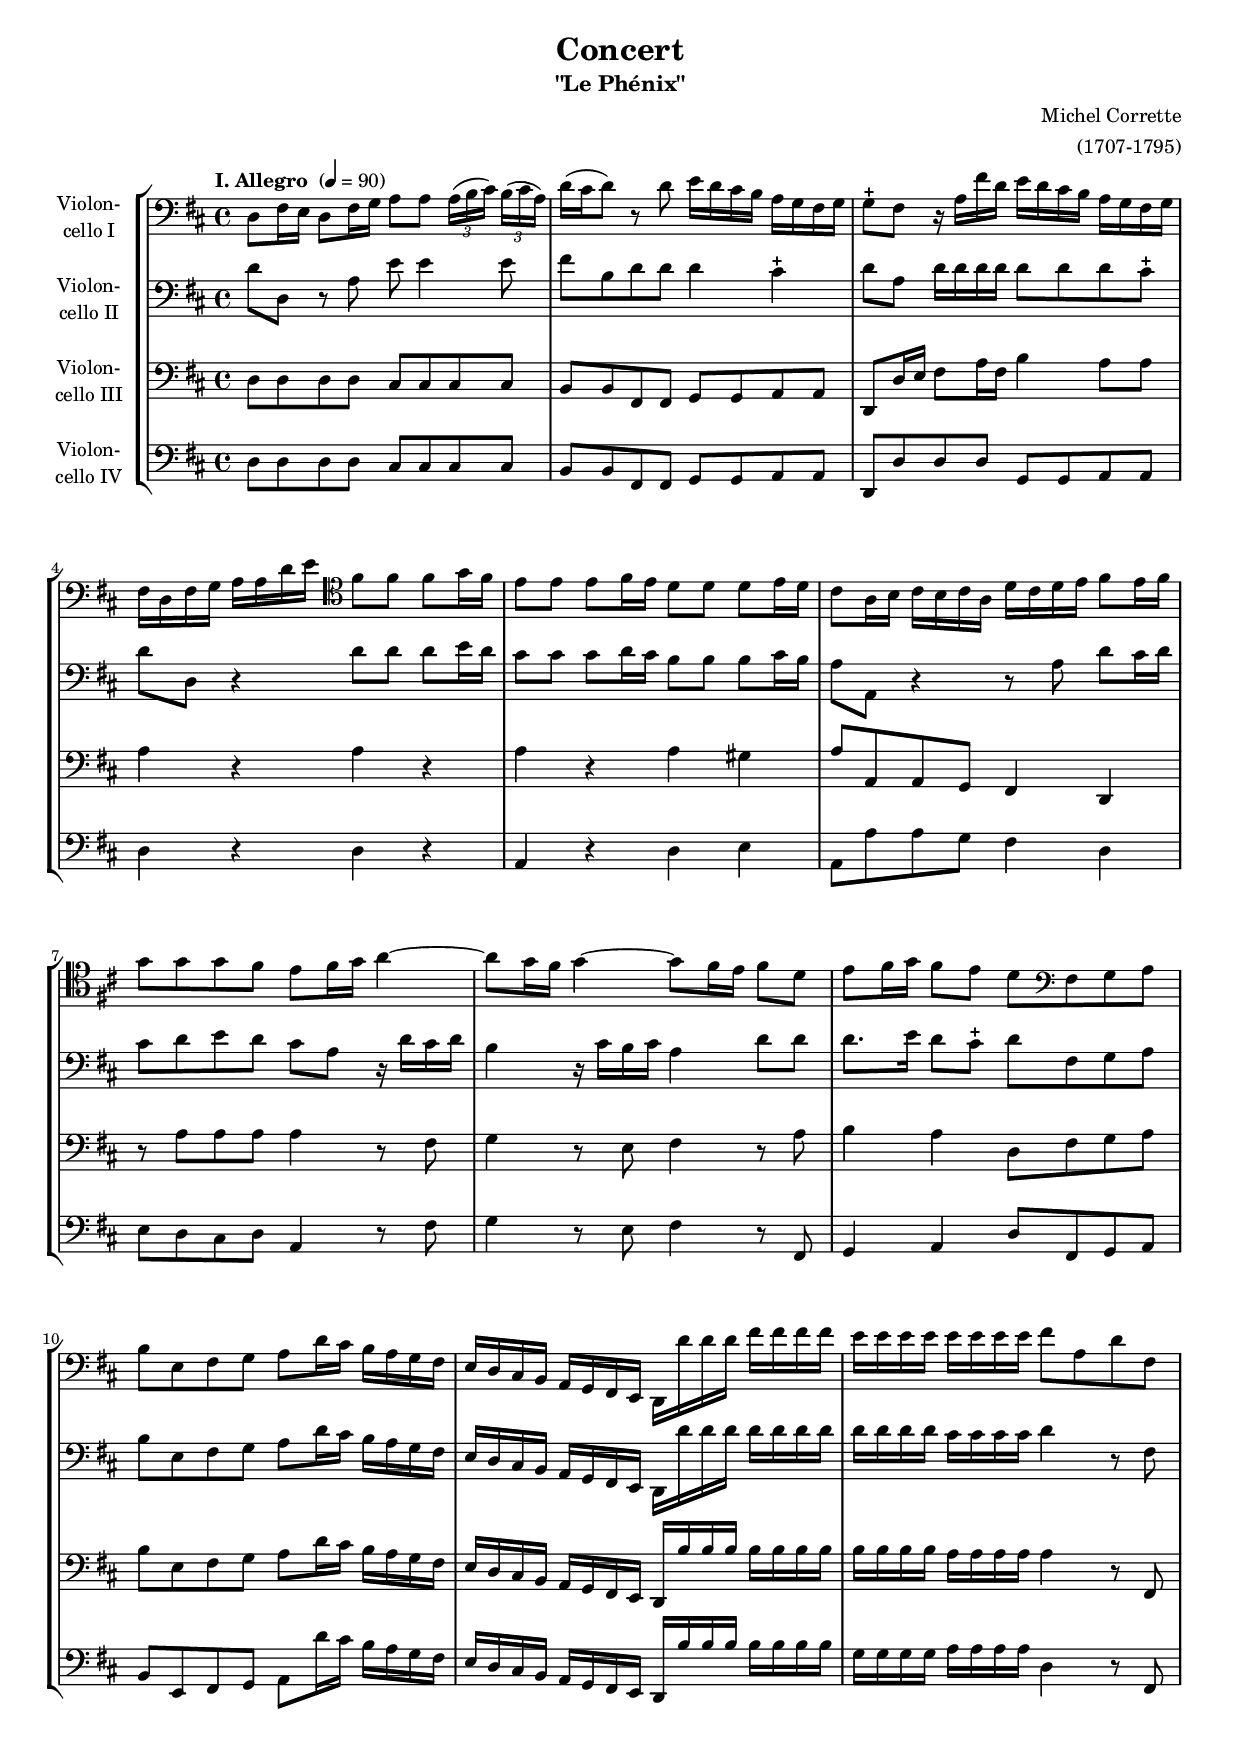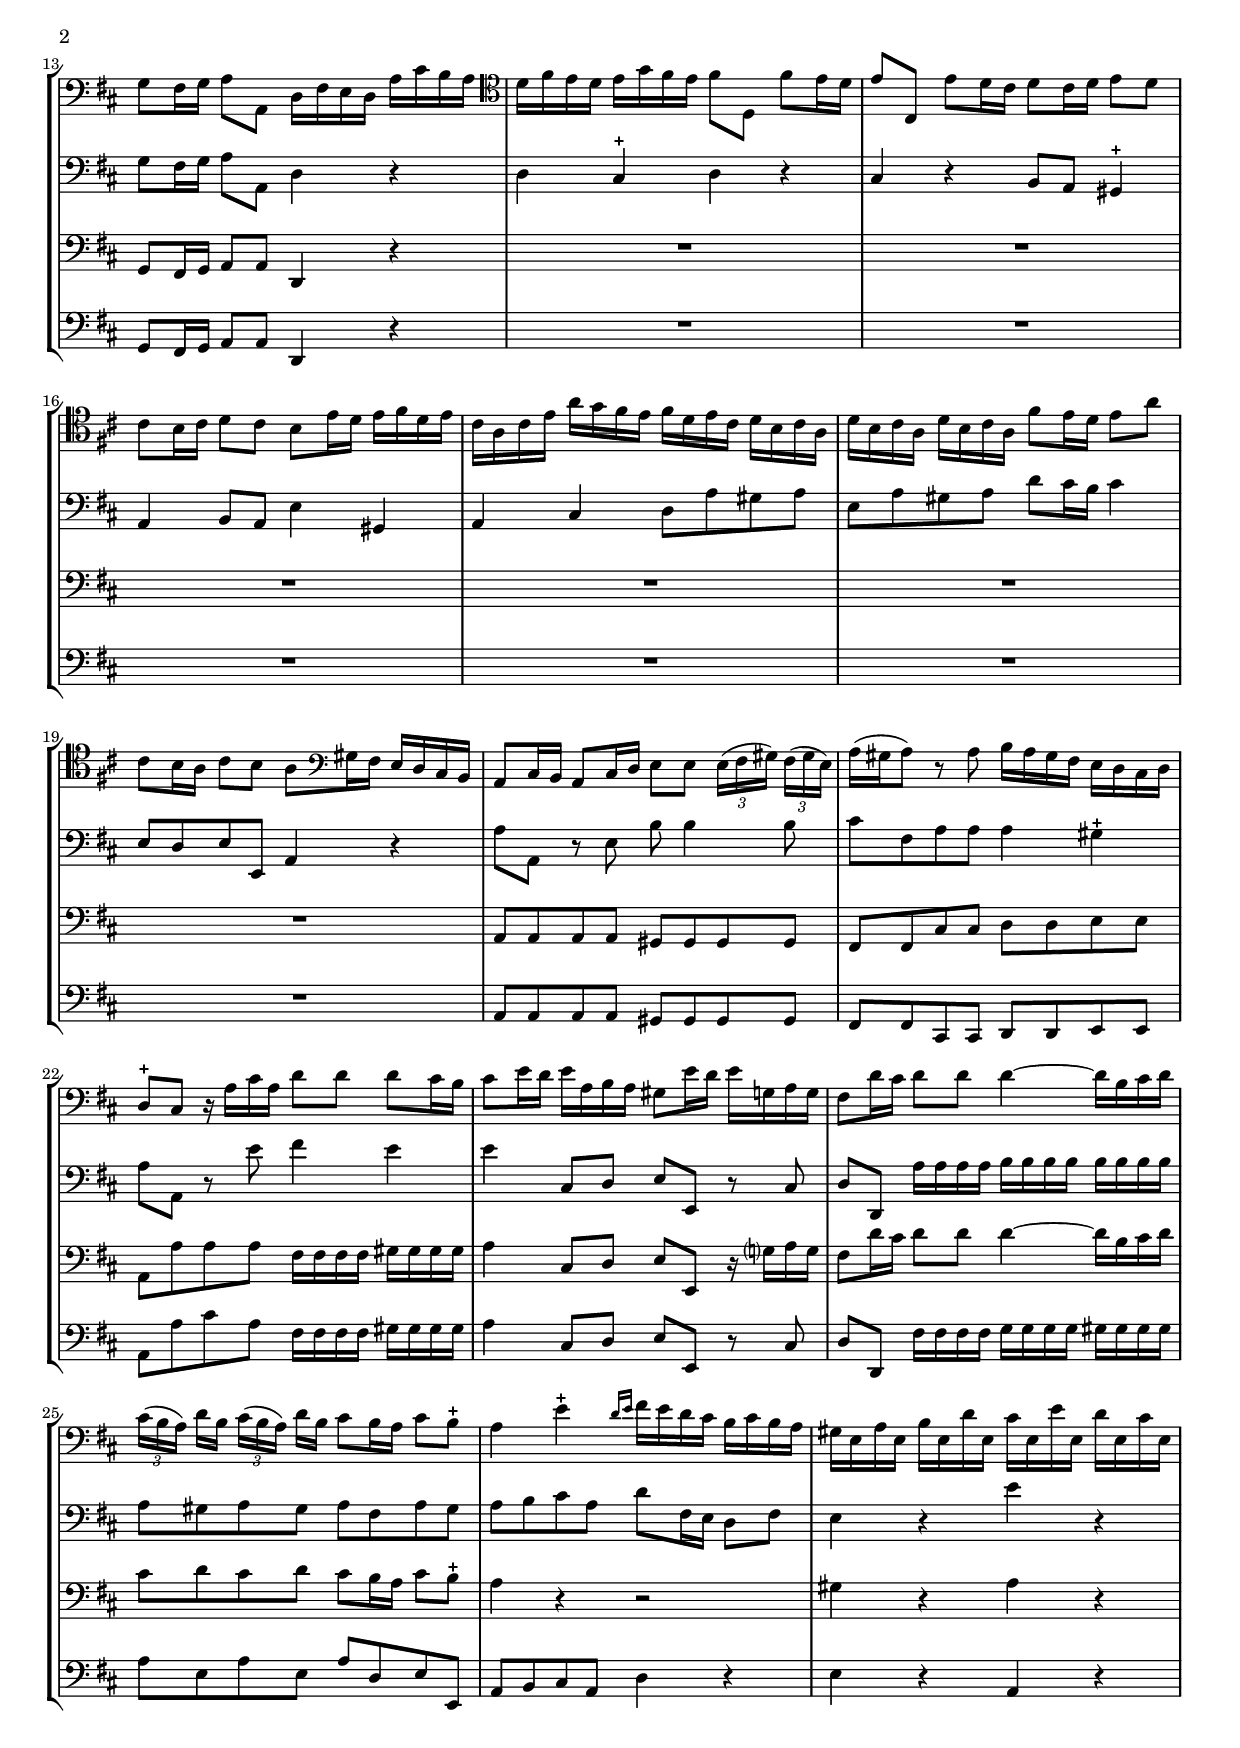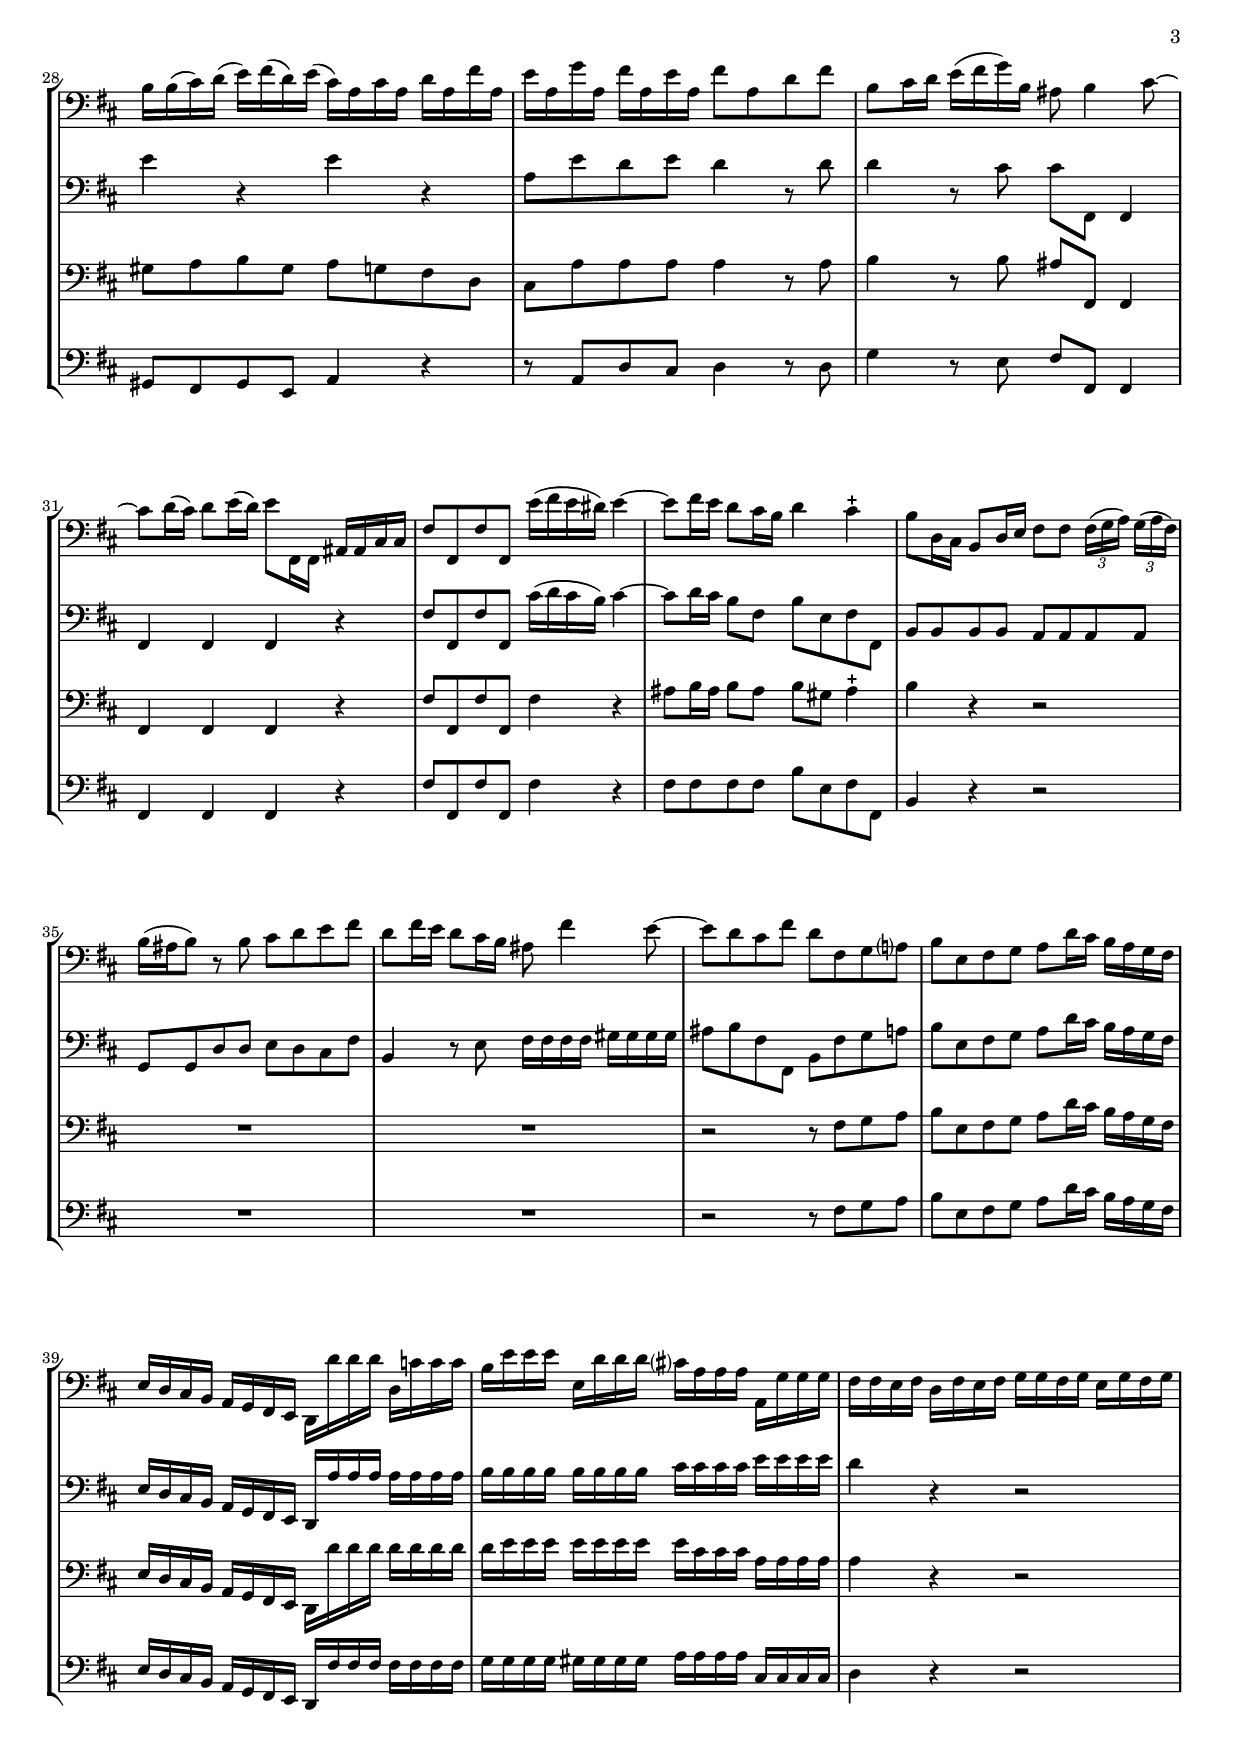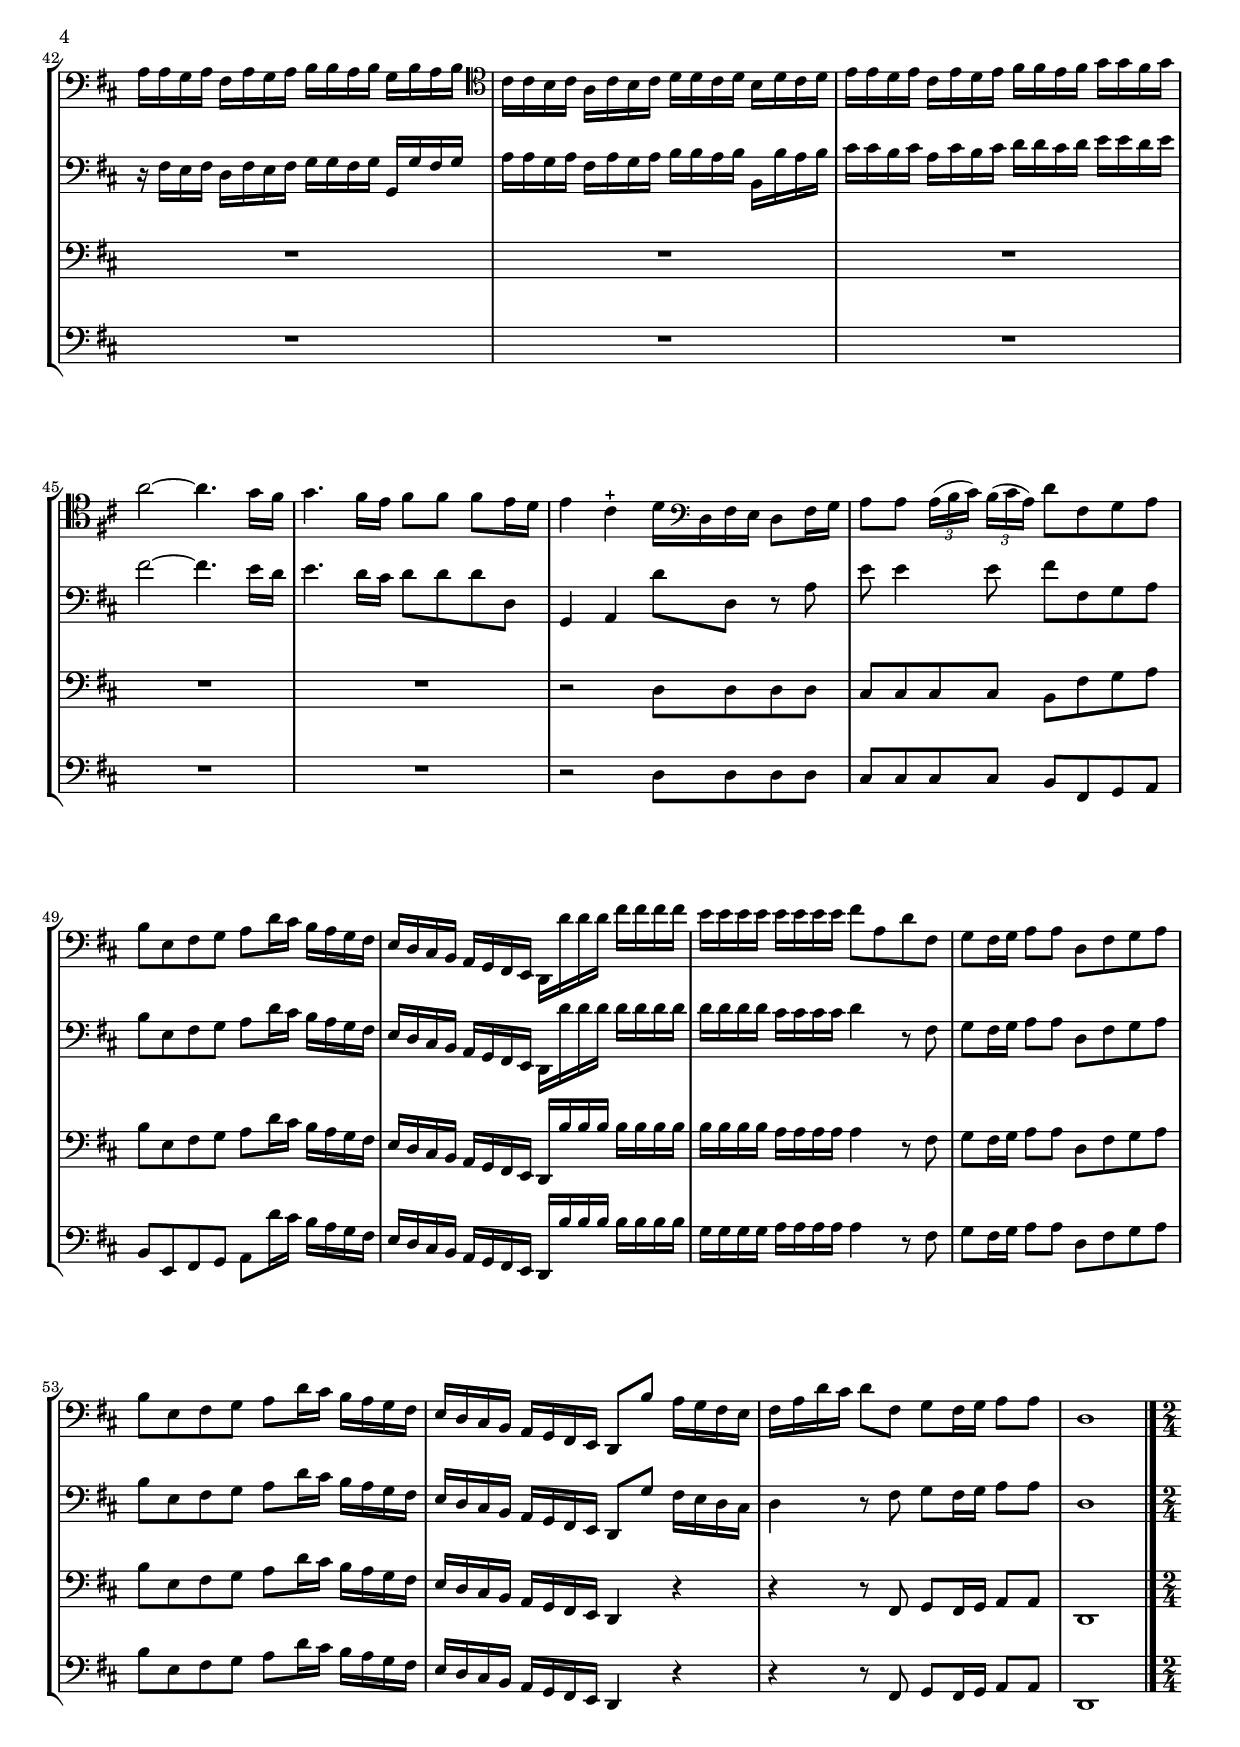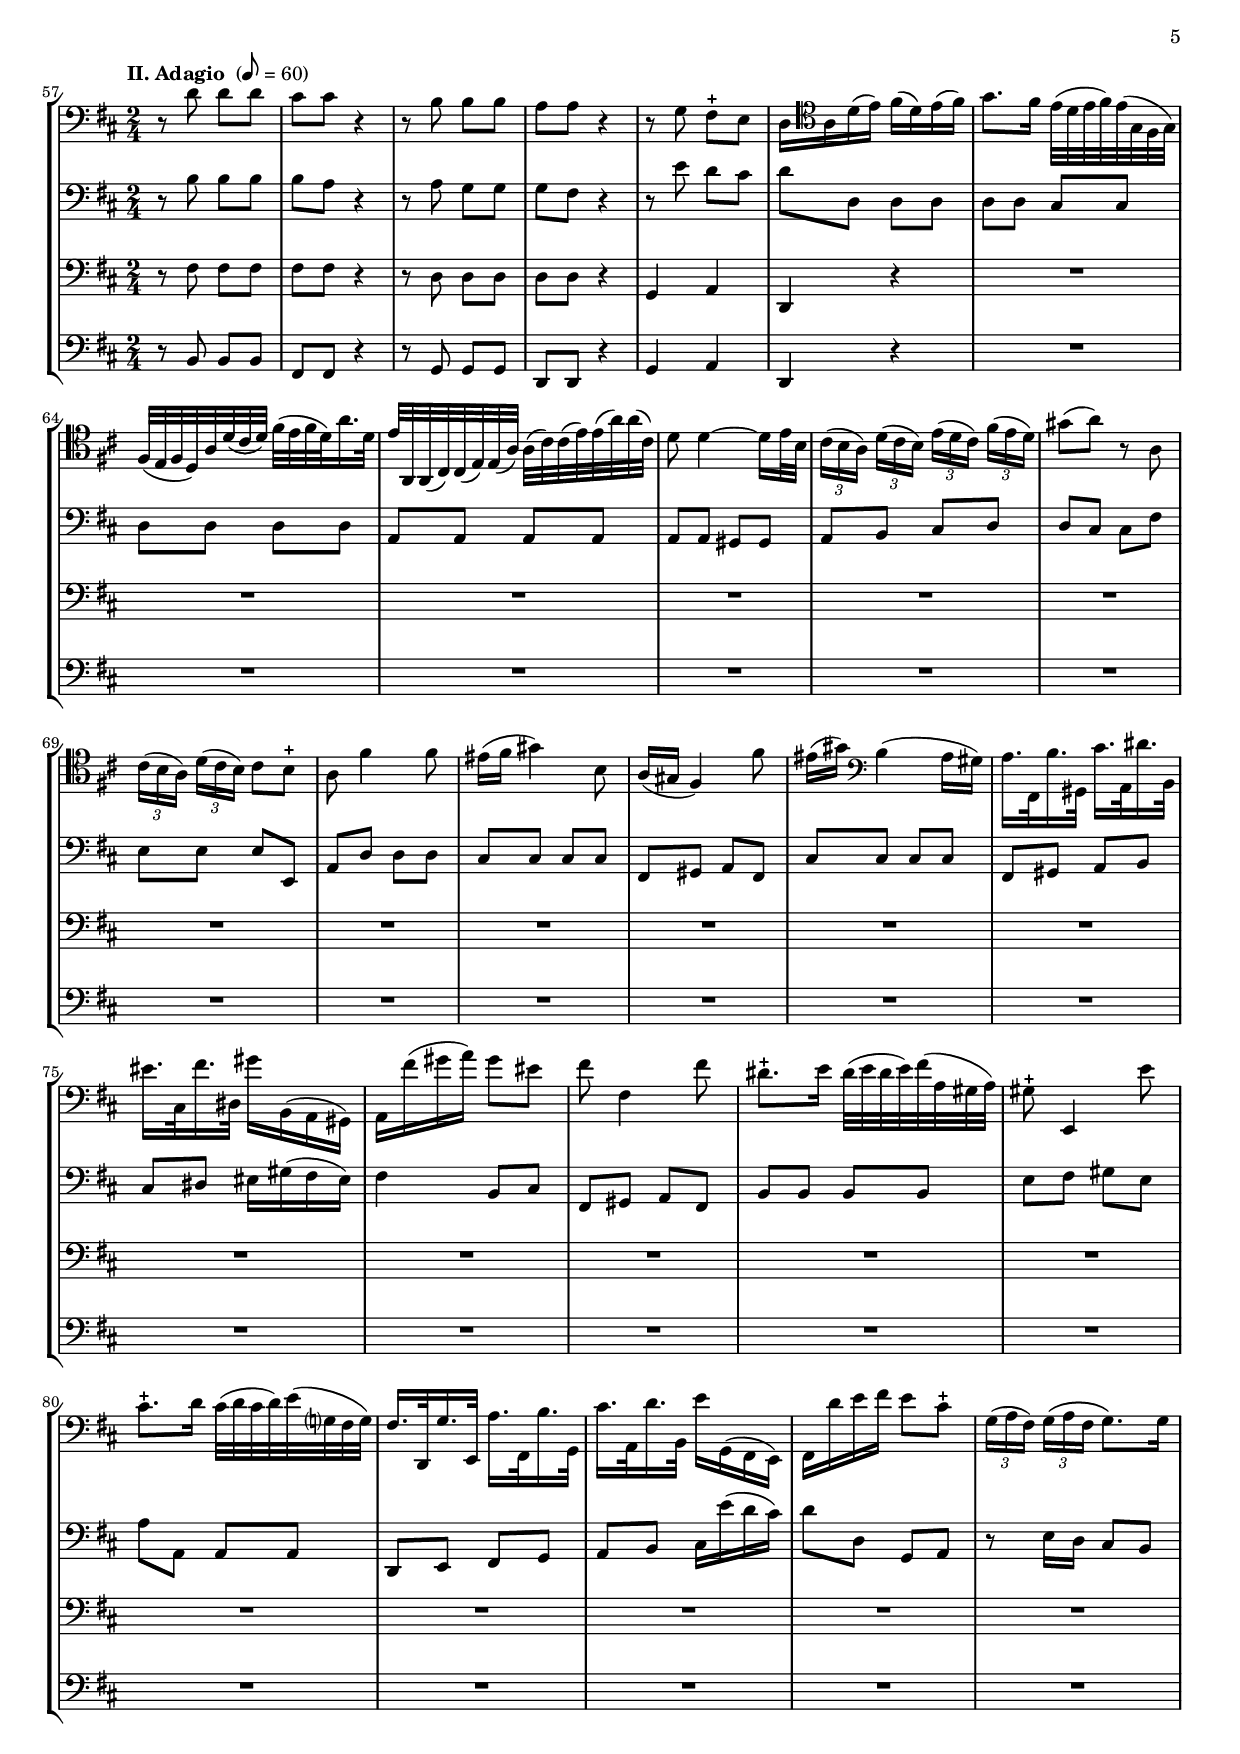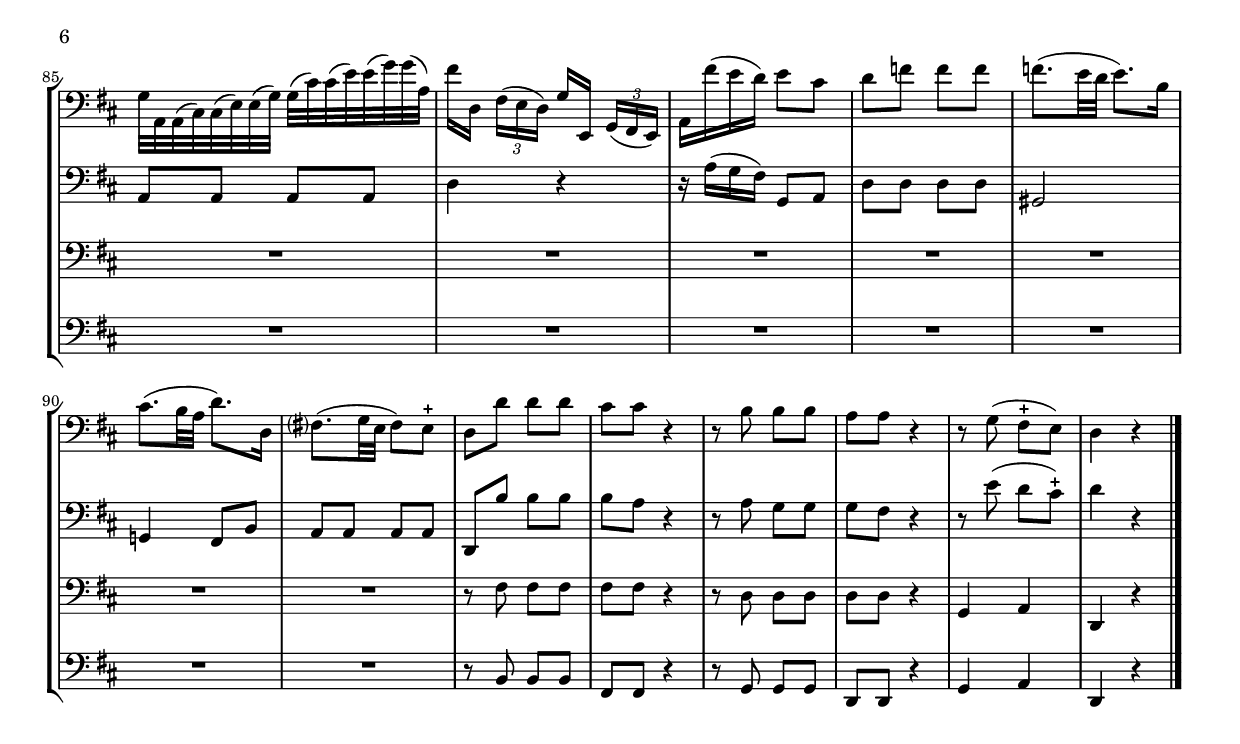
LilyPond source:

\version "2.14.2"
\include "deutsch.ly"

#(set-global-staff-size 17)

\header {
  title = "Concert"
  subtitle = "\"Le Phénix\""
  composer = "Michel Corrette"
  arranger = "(1707-1795)"
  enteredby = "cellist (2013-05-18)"
}

voiceconsts = {
  \key d \major
  \clef "bass"
  %\numericTimeSignature
  \compressFullBarRests
  \set tupletSpannerDuration = #(ly:make-moment 1 8)
}

%minstr = "harpsichord"
mihi = "clarinet"
%minstr = "accordion"
milo = "bassoon"

introa = { \tempo "I. Allegro " 4=90 \time 4/4 }
introb = { \pageBreak \tempo "II. Adagio " 8=60 \time 2/4 }

va = \relative c {
  \voiceconsts

  \introa
  d8 fis16 e d8 fis16 g a8 a \times 2/3 { a16( h cis) h[( cis a)] }
  d( cis d8) r d e16 d cis h a g fis g
  g8-+ fis r16 a fis' d e d cis h a g fis g

  fis d fis g a a d e \clef "tenor" fis8 fis fis g16 fis
  e8 e e fis16 e d8 d d e16 d
  cis8 a16 h cis h cis a d cis d e fis8 e16 fis

  g8 g g fis e fis16 g a4~
  a8 g16 fis g4~ g8 fis16 e fis8 d
  e fis16 g fis8 e d \clef "bass" fis, g a
  h e, fis g a d16 cis h a g fis

  e d cis h a g fis e d d'' d d fis fis fis fis
  e e e e e e e e fis8 a, d fis,
  g fis16 g a8 a, d16 fis e d a' cis h a \clef "tenor"

  d fis e d e g fis e fis8 d, fis' e16 d
  e8 cis, e' d16 cis d8 cis16 d e8 d
  cis h16 cis d8 cis h e16 d e fis d e

  cis a cis e a g fis e fis d e cis d h cis a
  d h cis a d h cis a fis'8 e16 d e8 a
  cis, h16 a cis8 h a \clef "bass" gis16 fis e d cis h

  a8 cis16 h a8 cis16 d e8 e \times 2/3 { e16( fis gis) fis[( gis e)] }
  a( gis a8) r a h16 a gis fis e d cis d
  d8-+ cis r16 a' cis a d8 d d cis16 h

  cis8 e16 d e a, h a gis8 e'16 d e g, a g
  fis8 d'16 cis d8 d d4~ d16 h cis d
  \times 2/3 { cis( h a) }  d[ h] \times 2/3 { cis( h a) } d[ h] cis8 h16 a cis8 h-+

  a4 e'-+ \grace { d16[ e] } fis e d cis h cis h a
  gis e a e h' e, d' e, cis' e, e' e, d' e, cis' e,
  h' h( cis) d( e) fis( d) e( cis) a cis a d a fis' a,

  e' a, g' a, fis' a, e' a, fis'8 a, d fis
  h, cis16 d e( fis g) h, ais8 h4 cis8~
  cis d16( cis) d8 e16( d) e8 fis,,16 fis ais ais cis cis

  fis8 fis, fis' fis, e''16( fis e dis) e4~
  e8 fis16 e d8 cis16 h d4 cis-+
  h8 d,16 cis h8 d16 e fis8 fis \times 2/3 { fis16[( g a)] g( a fis) }

  h( ais h8) r h cis d e fis
  d fis16 e d8 cis16 h ais8 fis'4 e8~
  e d cis fis d fis, g a?
  h e, fis g a d16 cis h a g fis

  e d cis h a g fis e d d'' d d d, c' c c
  h e e e e, d' d d cis? a a a a, g' g g

  fis fis e fis d fis e fis g g fis g e g fis g
  a a g a fis a g a h h a h g h a h \clef "tenor"
  cis cis h cis a cis h cis d d cis d h d cis d

  e e d e cis e d e fis fis e fis g g fis g
  a2~ a4. g16 fis
  g4. fis16 e fis8 fis fis e16 d
  e4 cis-+ d16 \clef "bass" d, fis e d8 fis16 g

  a8 a \times 2/3 { a16[( h cis)] h( cis a) } d8 fis, g a
  h e, fis g a d16 cis h a g fis
  e d cis h a g fis e d d'' d d fis fis fis fis

  e e e e e e e e fis8 a, d fis,
  g fis16 g a8 a d, fis g a
  h e, fis g a d16 cis h a g fis

  e d cis h a g fis e d8 h'' a16 g fis e
  fis a d cis d8 fis, g fis16 g a8 a
  d,1 \bar "|."

  \introb
  r8 d' d d
  cis cis r4
  r8 h h h
  a a r4
  r8 g fis-+ e
  d16 \clef "tenor" a' d( e) fis( d) e( fis)

  g8. fis16 e32( d e fis) e( g, fis g)
  fis( e fis d) a' d( cis d) fis( e fis d) a'16. d,32
  e a,, a( cis) cis( e) e( a) a( cis) cis( e) e( a) a( cis,)
  d8 d4~ d16 e32 h

  \times 2/3 { cis16( h a) d[( cis h)] e( d cis) fis[( e d)] }
  gis8( a) r a,
  \times 2/3 { cis16( h a) d[( cis h)] } cis8 h-+
  a fis'4 fis8
  eis16( fis gis4) h,8
  a16( gis fis4) fis'8

  eis16( gis) \clef "bass" h,4( a16 gis)
  a16. fis,32 h'16. gis,32 cis'16. a,32 dis'16. h,32
  eis'16. cis,32 fis'16. dis,32 gis'16 h,,( a gis)
  a fis''( gis a) gis8 eis
  fis fis,4 fis'8

  dis8.-+ e16 dis32( e dis e) fis( a, gis a)
  gis8-+ e,4 e''8
  cis8.-+ d16 cis32( d cis d) e( g,? fis g)
  fis16. d,32 g'16. e,32 a'16. fis,32 h'16. g,32
  cis'16. a,32 d'16. h,32 e'16 g,,( fis e)

  fis d'' e fis e8 cis-+
  \times 2/3 { g16( a fis) g\([ a fis] } g8.\) g16
  g32 a, a( cis) cis( e) e( g) g( cis) cis( e) e( g) g( a,)
  fis'16[ d,] \times 2/3 { fis( e d) } g[ e,] \times 2/3 { g( fis e) }
  a fis''( e d) e8 cis

  d f f f
  f8.( e32 d e8.) h16
  cis8.( h32 a d8.) d,16
  fis?8.( g32 e fis8) e-+
  d d' d d

  cis cis r4
  r8 h h h
  a a r4
  r8 g( fis-+ e)
  d4 r \bar "|."
}

vb = \relative c' {
  \voiceconsts

  \introa
  d8 d, r a' e' e4 e8
  fis h, d d d4 cis-+
  d8 a d16 d d d d8 d d cis-+
  d d, r4 d'8 d d e16 d

  cis8 cis cis d16 cis h8 h h cis16 h
  a8 a, r4 r8 a' d cis16 d
  cis8 d e d cis a r16 d cis d
  h4 r16 cis h cis a4 d8 d

  d8. e16 d8 cis-+ d fis, g a
  h e, fis g a d16 cis h a g fis e
  d cis h a g fis e d d'' d d d d d d

  d d d d cis cis cis cis d4 r8 fis,
  g fis16 g a8 a, d4 r
  d cis-+ d r
  cis r h8 a gis4-+
  a h8 a e'4 gis,

  a cis d8 a' gis a
  e a gis a d cis16 h cis4
  e,8 d e e, a4 r
  a'8 a, r e' h' h4 h8
  cis fis, a a a4 gis-+

  a8 a, r e'' fis4 e
  e cis,8 d e e, r cis'
  d d, a''16 a a a h h h h h h h h
  a8 gis a gis a fis a gis

  a h cis a d fis,16 e d8 fis
  e4 r e' r
  e r e r
  a,8 e' d e d4 r8 d
  d4 r8 cis cis fis,, fis4

  fis fis fis r
  fis'8 fis, fis' fis, cis''16( d cis h) cis4~
  cis8 d16 cis h8 fis h e, fis fis,
  h h h h a a a a

  g g d' d e d cis fis
  h,4 r8 e fis16 fis fis fis gis gis gis gis
  ais8 h fis fis, h fis' g a
  h e, fis g a d16 cis h a g fis

  e d cis h a g fis e d a'' a a a a a a
  h h h h h h h h cis cis cis cis e e e e
  d4 r r2

  r16 fis, e fis d fis e fis g g fis g g, g' fis g
  a a g a fis a g a h h a h h, h' a h
  cis cis h cis a cis h cis d d cis d e e d e

  fis2~ fis4. e16 d
  e4. d16 cis d8 d d d,
  g,4 a d'8 d, r a'
  e' e4 e8 fis fis, g a

  h e, fis g a d16 cis h a g fis
  e d cis h a g fis e d d'' d d d d d d
  d d d d cis cis cis cis d4 r8 fis,

  g fis16 g a8 a d, fis g a
  h e, fis g a d16 cis h a g fis

  e d cis h a g fis e d8 g' fis16 e d cis
  d4 r8 fis g fis16 g a8 a
  d,1 \bar "|."

  \introb
  r8 h' h h
  h a r4
  r8 a g g
  g fis r4
  r8 e' d cis
  d d, d d
  d d cis cis
  d d d d

  a a a a
  a a gis gis
  a h cis d
  d cis cis fis
  e e e e,
  a d d d
  cis cis cis cis
  fis, gis a fis

  cis' cis cis cis
  fis, gis a h
  cis dis eis16 gis( fis eis)
  fis4 h,8 cis
  fis, gis a fis
  h h h h
  e fis gis e
  a a, a a

  d, e fis g
  a h cis16 e'( d cis)
  d8 d, g, a
  r e'16 d cis8 h
  a a a a
  d4 r
  r16 a'( g fis) g,8 a
  d d d d

  gis,2
  g!4 fis8 h
  a a a a
  d, h'' h h
  h a r4
  r8 a g g
  g fis r4
  r8 e'( d cis-+)
  d4 r \bar "|."
}

vc = \relative c {
  \voiceconsts

  \introa
  d8 d d d cis cis cis cis
  h h fis fis g g a a
  d, d'16 e fis8 a16 fis h4 a8 a
  a4 r a r
  a r a gis

  a8 a, a g fis4 d
  r8 a'' a a a4 r8 fis
  g4 r8 e fis4 r8 a
  h4 a d,8 fis g a

  h e, fis g a d16 cis h a g fis
  e d cis h a g fis e d h'' h h h h h h
  h h h h a a a a a4 r8 fis,

  g fis16 g a8 a d,4 r
  R1*6
  a'8 a a a gis gis gis gis
  fis fis cis' cis d d e e

  a, a' a a fis16 fis fis fis gis gis gis gis
  a4 cis,8 d e e, r16 g'? a g
  fis8 d'16 cis d8 d d4~ d16 h cis d
  cis8 d cis d cis h16 a cis8 h-+

  a4 r r2
  gis4 r a r
  gis8 a h gis a g fis d
  cis a' a a a4 r8 a
  h4 r8 h ais fis, fis4

  fis fis fis r
  fis'8 fis, fis' fis, fis'4 r
  ais8 h16 ais h8 ais h gis ais4-+
  h r r2
  R1*2

  r2 r8 fis g a
  h e, fis g a d16 cis h a g fis
  e d cis h a g fis e d d'' d d d d d d
  d e e e e e e e e cis cis cis a a a a
  a4 r r2
  R1*5

  r2 d,8 d d d
  cis cis cis cis h fis' g a
  h e, fis g a d16 cis h a g fis
  e d cis h a g fis e d h'' h h h h h h

  h h h h a a a a a4 r8 fis
  g fis16 g a8 a d, fis g a
  h e, fis g a d16 cis h a g fis

  e d cis h a g fis e d4 r
  r r8 fis g fis16 g a8 a
  d,1 \bar "|."

  \introb
  r8 fis' fis fis
  fis fis r4
  r8 d d d
  d d r4
  g,4 a
  d, r

  R2*29
  r8 fis' fis fis
  fis fis r4
  r8 d d d
  d d r4
  g,4 a
  d, r \bar "|."
}

vd = \relative c {
  \voiceconsts

  \introa
  d8 d d d cis cis cis cis
  h h fis fis g g a a
  d, d' d d g, g a a
  d4 r d r
  a r d e

  a,8 a' a g fis4 d
  e8 d cis d a4 r8 fis'
  g4 r8 e fis4 r8 fis,
  g4 a d8 fis, g a

  h e, fis g a d'16 cis h a g fis
  e d cis h a g fis e d h'' h h h h h h
  g g g g a a a a d,4 r8 fis,

  g fis16 g a8 a d,4 r
  R1*6
  a'8 a a a gis gis gis gis
  fis fis cis cis d d e e

  a a' cis a fis16 fis fis fis gis gis gis gis
  a4 cis,8 d e e, r cis'
  d d, fis'16 fis fis fis g g g g gis gis gis gis
  a8 e a e a d, e e,

  a h cis a d4 r
  e r a, r
  gis8 fis gis e a4 r
  r8 a d cis d4 r8 d
  g4 r8 e fis fis, fis4

  fis fis fis r
  fis'8 fis, fis' fis, fis'4 r
  fis8 fis fis fis h e, fis fis,
  h4 r r2
  R1*2

  r2 r8 fis' g a
  h e, fis g a d16 cis h a g fis
  e d cis h a g fis e d fis' fis fis fis fis fis fis

  g g g g gis gis gis gis a a a a cis, cis cis cis
  d4 r r2
  R1*5

  r2 d8 d d d
  cis cis cis cis h fis g a
  h e, fis g a d'16 cis h a g fis
  e d cis h a g fis e d h'' h h h h h h

  g g g g a a a a a4 r8 fis
  g fis16 g a8 a d, fis g a
  h e, fis g a d16 cis h a g fis

  e d cis h a g fis e d4 r
  r r8 fis g fis16 g a8 a
  d,1 \bar "|."

  \introb
  r8 h' h h
  fis fis r4
  r8 g g g
  d d r4
  g4 a
  d, r4

  R2*29
  r8 h' h h
  fis fis r4
  r8 g g g
  d d r4
  g4 a
  d, r4 \bar "|."
}



music = \new StaffGroup <<
      \new Staff {
	\set Staff.midiInstrument = \mihi
	\set Staff.instrumentName = \markup \center-column { "Violon-" "cello I" }
	\transpose d d { \va }
      }

      \new Staff {
	\set Staff.midiInstrument = \milo
	\set Staff.instrumentName = \markup \center-column { "Violon-" "cello II" }
	\transpose d d { \vb }
      }

      \new Staff {
	\set Staff.midiInstrument = \milo
	\set Staff.instrumentName = \markup \center-column { "Violon-" "cello III" }
	\transpose d d { \vc }
      }

      \new Staff {
	\set Staff.midiInstrument = \milo
	\set Staff.instrumentName = \markup \center-column { "Violon-" "cello IV" }
	\transpose d d { \vd }
      }
>>

\book {
  \score {
    \music
    \layout {}
  }

  \score {
    \unfoldRepeats \music

    \midi {
      \context {
        \Score
      }
    }
  }
}
